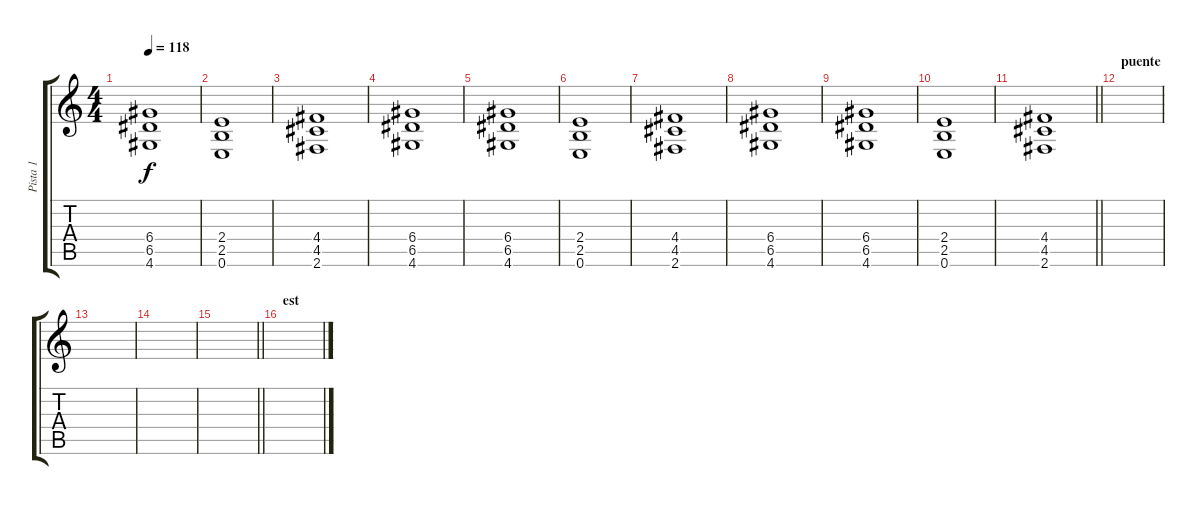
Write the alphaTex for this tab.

\track ("Pista 1" "Pista 1") {instrument acousticguitarsteel}
\staff {score tabs}
\tuning (E4 B3 G3 D3 A2 E2) {hide}
\ts (4 4)
\tempo 118
\clef g2
\ks c
(6.4 6.5 4.6).1{dy f} |
(2.4 2.5 0.6).1 |
(4.4 4.5 2.6).1 |
(6.4 6.5 4.6).1 |
(6.4 6.5 4.6).1 |
(2.4 2.5 0.6).1 |
(4.4 4.5 2.6).1 |
(6.4 6.5 4.6).1 |
(6.4 6.5 4.6).1 |
(2.4 2.5 0.6).1 |
\barLineRight lightlight
(4.4 4.5 2.6).1 |
\section ("" "puente")
|
|
|
\barLineRight lightlight
|
\section ("" "est")
